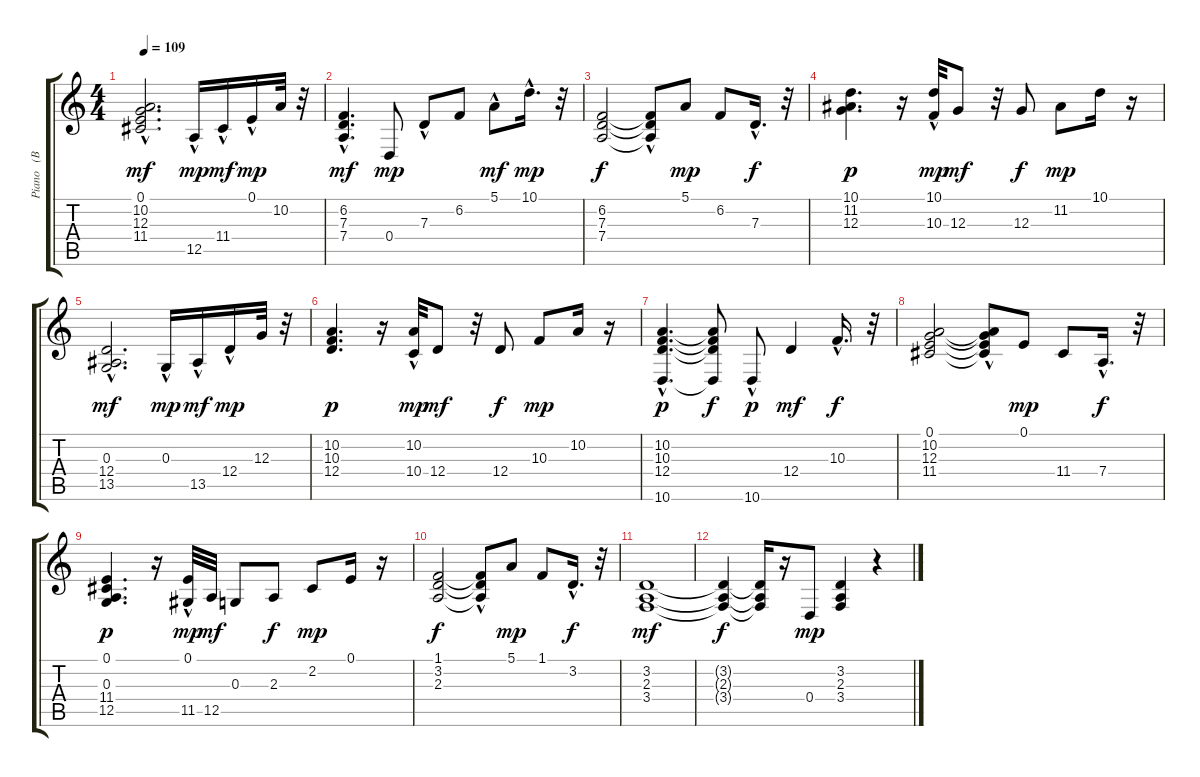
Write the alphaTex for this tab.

\track ("Piano   (BB)" "Piano   (B") {instrument acousticgrandpiano}
\staff {score tabs}
\tuning (E4 B3 G3 D3 A2 E2) {hide}
\ts (4 4)
\tempo 109
\clef g2
\ks c
(0.1{hac} 10.2{hac} 12.3{hac} 11.4{hac}).2{d dy mf} 12.5{hac}.16{dy mp} 11.4{hac}.16{dy mf} 0.1{hac}.16{dy mp} 10.2.32 r.32 |
(6.2{hac} 7.3{hac} 7.4{hac}).4{d dy mf} 0.4.8{dy mp} 7.3{hac}.8 6.2.8 5.1{hac}.8{dy mf} 10.1{hac}.16{d dy mp} r.32 |
(6.2 7.3 7.4).2{dy f} (6.2{hac t} 7.3{hac t} 7.4{hac t}).8 5.1.8{dy mp} 6.2.8 7.3{hac}.16{d dy f} r.32 |
(10.1 11.2 12.3).4{d dy p} r.16 (10.1{hac} 10.3{hac}).32{dy mp} 12.3.8{dy mf} r.32 12.3.8{dy f} 11.2.8{dy mp} 10.1.16 r.16 |
(0.3{hac} 12.4{hac} 13.5{hac}).2{d dy mf} 0.3{hac}.16{dy mp} 13.5{hac}.16{dy mf} 12.4{hac}.16{dy mp} 12.3.32 r.32 |
(10.2 10.3 12.4).4{d dy p} r.16 (10.2{hac} 10.4{hac}).32{dy mp} 12.4.8{dy mf} r.32 12.4.8{dy f} 10.3.8{dy mp} 10.2.16 r.16 |
(10.2{hac} 10.3{hac} 12.4{hac} 10.6{hac}).4{d dy p} (10.2{t} 10.3{t} 12.4{t} 10.6{t}).8{dy f} 10.6{hac}.8{dy p} 12.4.4{dy mf} 10.3{hac}.16{d dy f} r.32 |
(0.1 10.2 12.3 11.4).2 (0.1{t} 10.2{hac t} 12.3{hac t} 11.4{hac t}).8 0.1.8{dy mp} 11.4.8 7.4{hac}.16{d dy f} r.32 |
(0.1 0.3 11.4 12.5).4{d dy p} r.16 (0.1{hac} 11.5{hac}).32{dy mp} 12.5.32{dy mf} 0.3.8 2.3.8{dy f} 2.2.8{dy mp} 0.1.16 r.16 |
(1.1 3.2 2.3).2{dy f} (1.1{hac t} 3.2{hac t} 2.3{hac t}).8 5.1.8{dy mp} 1.1.8 3.2{hac}.16{d dy f} r.32 |
(3.2 2.3 3.4).1{dy mf} |
(3.2{t} 2.3{t} 3.4{t}).4{dy f} (3.2{t} 2.3{t} 3.4{t}).16 r.16 0.4.8{dy mp} (3.2 2.3 3.4).4 r.4
